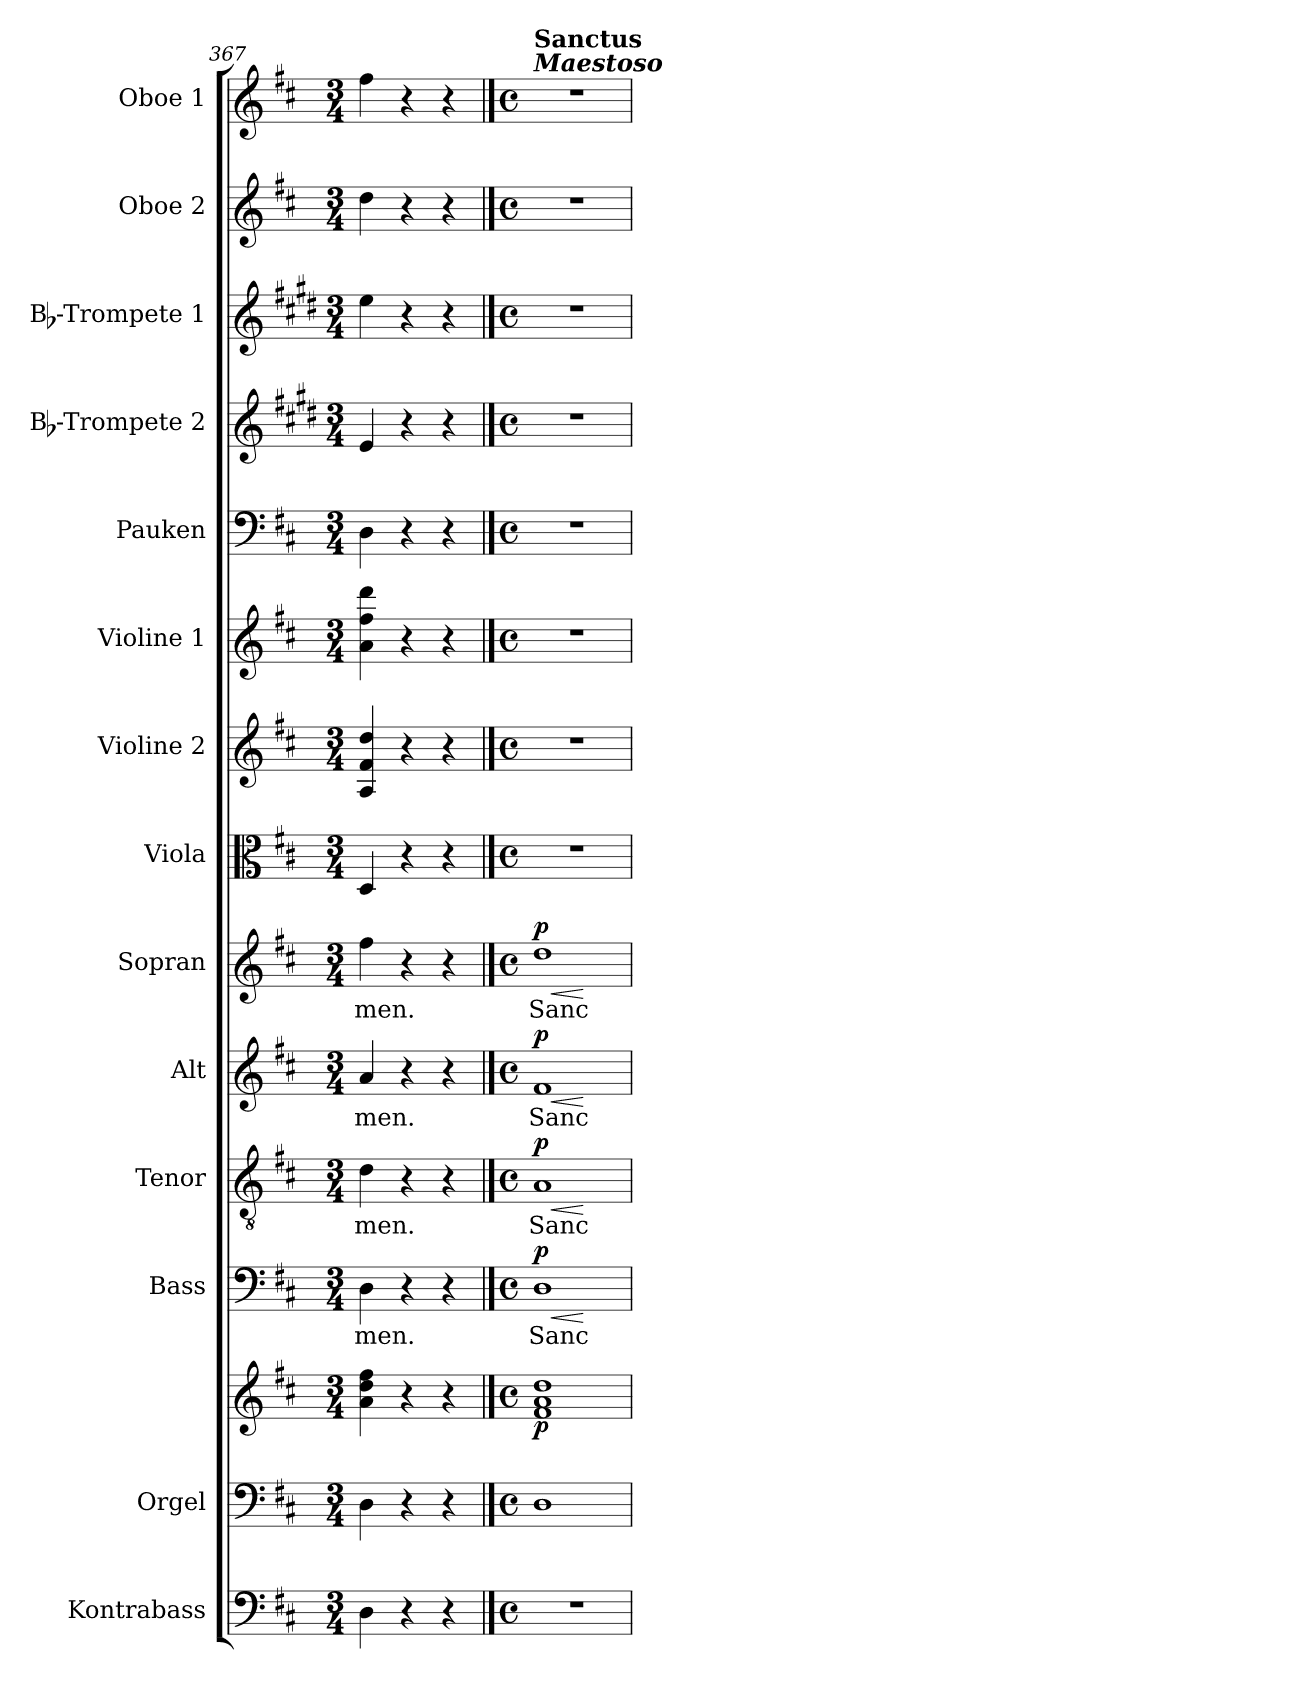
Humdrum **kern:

**kern	**kern	**kern	**dynam	**kern	**text	**dynam	**kern	**text	**dynam	**kern	**text	**dynam	**kern	**text	**dynam	**kern	**kern	**kern	**kern	**kern	**kern	**kern	**kern
*part14	*part13	*part13	*part13	*part12	*part12	*part12	*part11	*part11	*part11	*part10	*part10	*part10	*part9	*part9	*part9	*part8	*part7	*part6	*part5	*part4	*part3	*part2	*part1
*staff15	*staff14	*staff13	*staff13/14	*staff12	*staff12	*staff12	*staff11	*staff11	*staff11	*staff10	*staff10	*staff10	*staff9	*staff9	*staff9	*staff8	*staff7	*staff6	*staff5	*staff4	*staff3	*staff2	*staff1
*I"Kontrabass	*I"Orgel	*	*	*I"Bass	*	*	*I"Tenor	*	*	*I"Alt	*	*	*I"Sopran	*	*	*I"Viola	*I"Violine 2	*I"Violine 1	*I"Pauken	*I"Bb-Trompete 2	*I"Bb-Trompete 1	*I"Oboe 2	*I"Oboe 1
*I'Kb.	*I'Org.	*	*	*I'B.	*	*	*I'T.	*	*	*I'A.	*	*	*I'S.	*	*	*I'Vla.	*I'Vl. 2	*I'Vl. 1	*I'Pk.	*I'Bb Trp. 2	*I'Bb Trp. 1	*I'Ob. 2	*I'Ob. 1
*clefF4	*clefF4	*clefG2	*	*clefF4	*	*	*clefGv2	*	*	*clefG2	*	*	*clefG2	*	*	*clefC3	*clefG2	*clefG2	*clefF4	*clefG2	*clefG2	*clefG2	*clefG2
*ITrd7c12	*	*	*	*	*	*	*	*	*	*	*	*	*	*	*	*	*	*	*	*ITrd1c2	*ITrd1c2	*	*
*k[f#c#]	*k[f#c#]	*k[f#c#]	*	*k[f#c#]	*	*	*k[f#c#]	*	*	*k[f#c#]	*	*	*k[f#c#]	*	*	*k[f#c#]	*k[f#c#]	*k[f#c#]	*k[f#c#]	*k[f#c#]	*k[f#c#]	*k[f#c#]	*k[f#c#]
*D:	*D:	*D:	*	*D:	*	*	*D:	*	*	*D:	*	*	*D:	*	*	*D:	*D:	*D:	*D:	*D:	*D:	*D:	*D:
*M3/4	*M3/4	*M3/4	*	*M3/4	*	*	*M3/4	*	*	*M3/4	*	*	*M3/4	*	*	*M3/4	*M3/4	*M3/4	*M3/4	*M3/4	*M3/4	*M3/4	*M3/4
=367	=367	=367	=367	=367	=367	=367	=367	=367	=367	=367	=367	=367	=367	=367	=367	=367	=367	=367	=367	=367	=367	=367	=367
!	!	!	!	!	!LO:LY:b	!	!	!LO:LY:b	!	!	!LO:LY:b	!	!	!LO:LY:b	!	!	!	!	!	!	!	!	!
4DD\	4D\	4a\ 4dd\ 4ff#\	.	4D\	-men.	.	4d\	-men.	.	4a/	-men.	.	4ff#\	-men.	.	4D/	4A/ 4f#/ 4dd/	4a\ 4ff#\ 4ddd\	4D\	4d/	4dd\	4dd\	4ff#\
4r	4r	4r	.	4r	.	.	4r	.	.	4r	.	.	4r	.	.	4r	4r	4r	4r	4r	4r	4r	4r
4r	4r	4r	.	4r	.	.	4r	.	.	4r	.	.	4r	.	.	4r	4r	4r	4r	4r	4r	4r	4r
!!LO:PB:g=z
==368	==368	==368	==368	==368	==368	==368	==368	==368	==368	==368	==368	==368	==368	==368	==368	==368	==368	==368	==368	==368	==368	==368	==368
*M4/4	*M4/4	*M4/4	*	*M4/4	*	*	*M4/4	*	*	*M4/4	*	*	*M4/4	*	*	*M4/4	*M4/4	*M4/4	*M4/4	*M4/4	*M4/4	*M4/4	*M4/4
*met(c)	*met(c)	*met(c)	*	*met(c)	*	*	*met(c)	*	*	*met(c)	*	*	*met(c)	*	*	*met(c)	*met(c)	*met(c)	*met(c)	*met(c)	*met(c)	*met(c)	*met(c)
!	!	!	!	!	!	!	!	!	!	!	!	!	!	!	!	!	!	!	!	!	!	!	!LO:TX:a:Bi:t=Maestoso
!	!	!	!	!	!	!	!	!	!	!	!	!	!	!	!	!	!	!	!	!	!	!	!LO:TX:a:B:t=Sanctus
!	!	!	!LO:DY:b	!	!LO:LY:b	!LO:HP:b	!	!LO:LY:b	!LO:HP:b	!	!LO:LY:b	!LO:HP:b	!	!LO:LY:b	!LO:HP:b	!	!	!	!	!	!	!	!
!	!	!	!	!	!	!LO:DY:n=1:a	!	!	!LO:DY:n=1:a	!	!	!LO:DY:n=1:a	!	!	!LO:DY:n=1:a	!	!	!	!	!	!	!	!
1r	1D!	1f#! 1a! 1dd!	p	1D	Sanc-	< p	1A	Sanc-	< p	1f#	Sanc-	< p	1dd	Sanc-	< p	1r	1r	1r	1r	1r	1r	1r	1r
.	.	.	.	.	.	[	.	.	[	.	.	[	.	.	[	.	.	.	.	.	.	.	.
=	=	=	=	=	=	=	=	=	=	=	=	=	=	=	=	=	=	=	=	=	=	=	=
*-	*-	*-	*-	*-	*-	*-	*-	*-	*-	*-	*-	*-	*-	*-	*-	*-	*-	*-	*-	*-	*-	*-	*-
